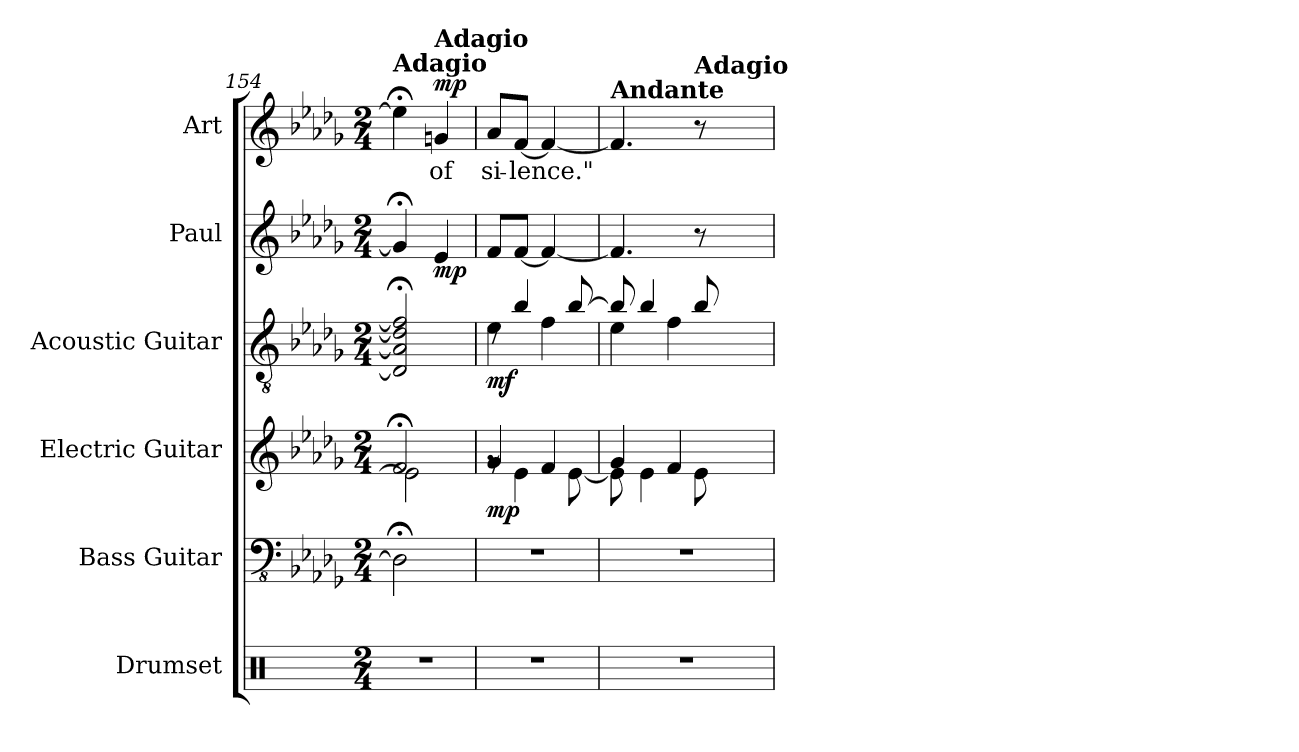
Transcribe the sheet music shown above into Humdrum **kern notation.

**kern	**kern	**kern	**dynam	**kern	**dynam	**kern	**dynam	**kern	**text	**dynam
*part6	*part5	*part4	*part4	*part3	*part3	*part2	*part2	*part1	*part1	*part1
*staff6	*staff5	*staff4	*staff4	*staff3	*staff3	*staff2	*staff2	*staff1	*staff1	*staff1
*I"Drumset	*I"Bass Guitar	*I"Electric Guitar	*	*I"Acoustic Guitar	*	*I"Paul	*	*I"Art	*	*
*I'Drs.	*I'B. Guit.	*I'El. Guit.	*	*I'Ac. Guit.	*	*I'Paul	*	*I'Art	*	*
*clefX	*clefFv4	*clefG2	*	*clefGv2	*	*clefG2	*	*clefG2	*	*
*	*	*	*	*	*	*ITrd1c2	*	*ITrd1c2	*	*
*k[]	*k[b-e-a-d-g-]	*k[b-e-a-d-g-]	*	*k[b-e-a-d-g-]	*	*k[b-e-a-d-g-c-f-]	*	*k[b-e-a-d-g-c-f-]	*	*
*M2/4	*M2/4	*M2/4	*	*M2/4	*	*M2/4	*	*M2/4	*	*
=154	=154	=154	=154	=154	=154	=154	=154	=154	=154	=154
*	*	*^	*	*	*	*	*	*	*	*
!	!	!	!	!	!	!	!	!	!LO:TX:a:B:t=Adagio	!	!
2r	2DD-;<\]	2f;</	2e-\]	.	2D-/];< 2A-/];< 2d-/];< 2f/];<	.	4f;<Z/]	.	4dd-;<Z\]	.	.
!	!	!	!	!	!	!	!	!	!LO:TX:a:B:t=Adagio	!	!
!	!	!	!	!	!	!	!	!LO:DY:b	!	!	!LO:DY:b
.	.	.	.	.	.	.	4d-/	mp	4fn/	of	mp
!!LO:PB:g=z
=155	=155	=155	=155	=155	=155	=155	=155	=155	=155	=155	=155
*	*	*	*	*	*^	*	*	*	*	*	*
!	!	!	!	!LO:DY:b	!	!	!LO:DY:b	!	!	!	!	!
2r	2r	4g-/	8rg	mp	8rd	4e-\	mf	8e-/L	.	8g-/L	si-	.
.	.	.	4e-\	.	4b-/	.	.	[8e-/J	.	[8e-/J	-lence."	.
.	.	4f/	.	.	.	4f\	.	4e-/_	.	4e-/_	.	.
.	.	.	[8e-\	.	[8b-/	.	.	.	.	.	.	.
=156	=156	=156	=156	=156	=156	=156	=156	=156	=156	=156	=156	=156
!	!	!	!	!	!	!	!	!	!	!LO:TX:a:B:t=Andante	!	!
2r	2r	4g-/	8e-\]	.	8b-/]	4e-\	.	4.e-/]	.	4.e-/]	.	.
.	.	.	4e-\	.	4b-/	.	.	.	.	.	.	.
.	.	4f/	.	.	.	4f\	.	.	.	.	.	.
!	!	!	!	!	!	!	!	!	!	!LO:TX:a:B:t=Adagio	!	!
.	.	.	8e-\	.	8b-/	.	.	8r	.	8r	.	.
*	*	*v	*v	*	*	*	*	*	*	*	*	*
*	*	*	*	*v	*v	*	*	*	*	*	*
=	=	=	=	=	=	=	=	=	=	=
*-	*-	*-	*-	*-	*-	*-	*-	*-	*-	*-
